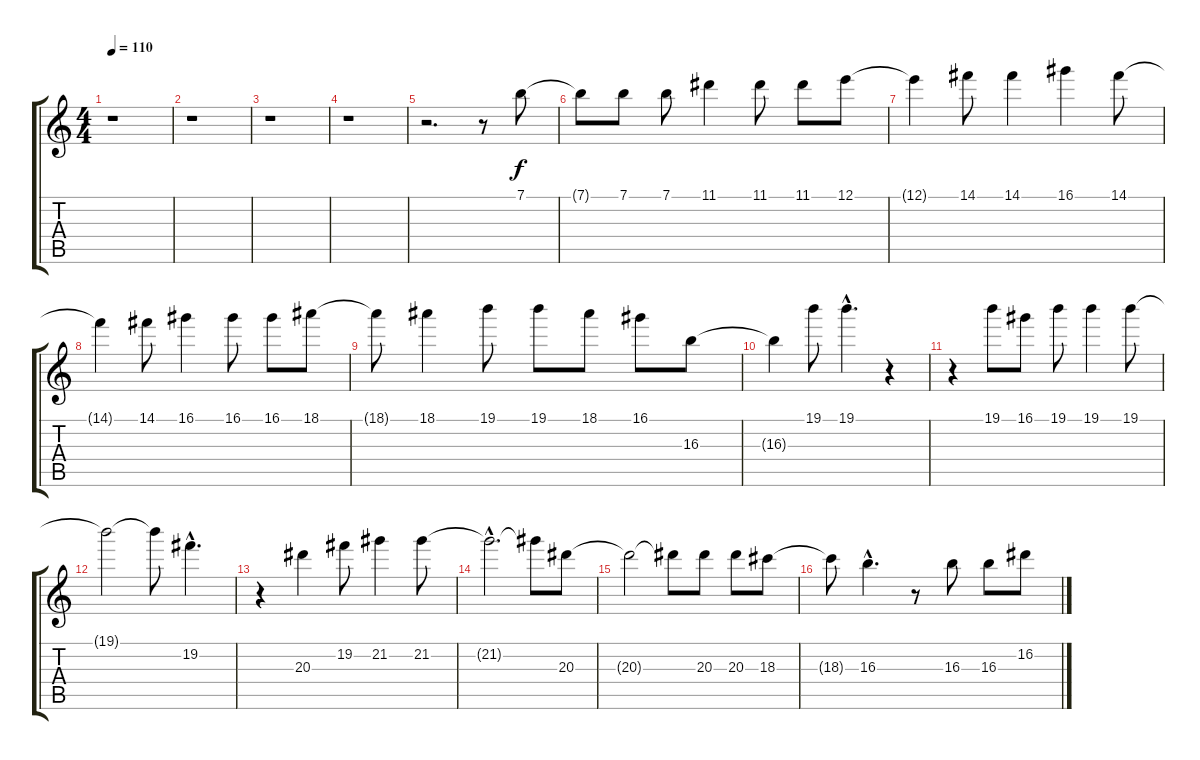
\track "" {instrument overdrivenguitar}
\staff {score tabs}
\tuning (E4 B3 G3 D3 A2 E2) {hide}
\ts (4 4)
\tempo 110
\clef g2
\ks c
r.1{dy f} |
r.1 |
r.1 |
r.1 |
r.2{d} r.8 7.1.8 |
7.1{t}.8 7.1.8 7.1.8 11.1.4 11.1.8 11.1.8 12.1.8 |
12.1{t}.4 14.1.8 14.1.4 16.1.4 14.1.8 |
14.1{t}.4 14.1.8 16.1.4 16.1.8 16.1.8 18.1.8 |
18.1{t}.8 18.1.4 19.1.8 19.1.8 18.1.8 16.1.8 16.3.8 |
16.3{t}.4 19.1.8 19.1{hac}.4{d} r.4 |
r.4 19.1.8 16.1.8 19.1.8 19.1.4 19.1.8 |
19.1{t}.2 19.1{t}.8 19.2{hac}.4{d} |
r.4 20.3.4 19.2.8 21.2.4 21.2.8 |
21.2{hac t}.2{d} 21.2{t}.8 20.3.8 |
20.3{t}.2 20.3{t}.8 20.3.8 20.3.8 18.3.8 |
18.3{t}.8 16.3{hac}.4{d} r.8 16.3.8 16.3.8 16.2.8
